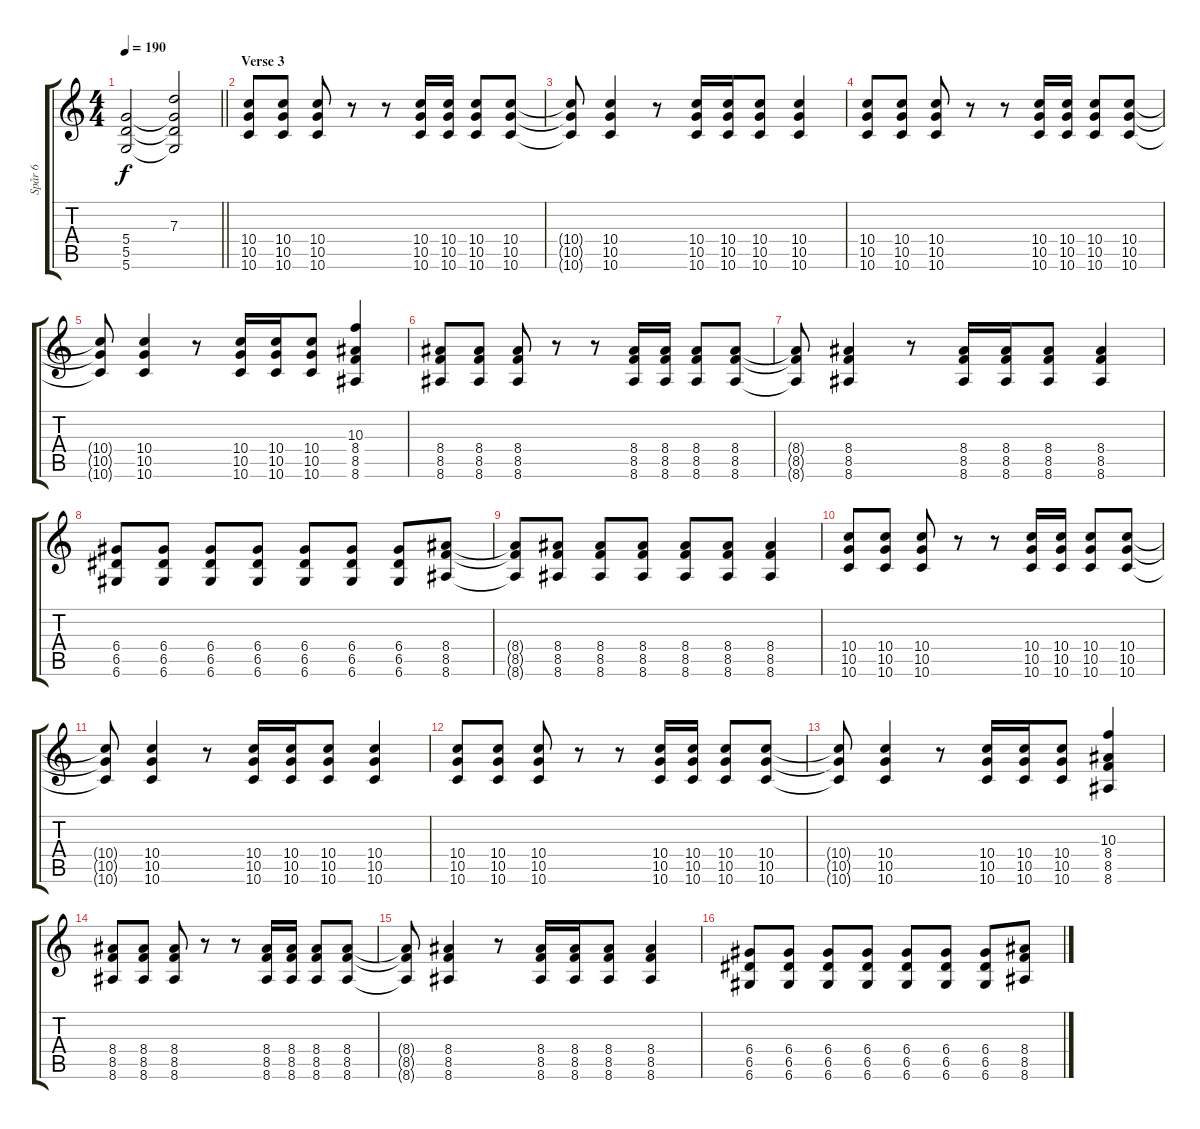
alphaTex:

\track ("Spår 6" "Spår 6") {instrument overdrivenguitar}
\staff {score tabs}
\tuning (E4 B3 G3 D3 A2 D2) {hide}
\ts (4 4)
\tempo 190
\clef g2
\barLineRight lightlight
\ks c
(5.4 5.5 5.6).2{dy f} (7.3 5.4{t} 5.5{t} 5.6{t}).2 |
\section ("" "Verse 3")
(10.4 10.5 10.6).8 (10.4 10.5 10.6).8 (10.4 10.5 10.6).8 r.8 r.8 (10.4 10.5 10.6).16 (10.4 10.5 10.6).16 (10.4 10.5 10.6).8 (10.4 10.5 10.6).8 |
(10.4{t} 10.5{t} 10.6{t}).8 (10.4 10.5 10.6).4 r.8 (10.4 10.5 10.6).16 (10.4 10.5 10.6).16 (10.4 10.5 10.6).8 (10.4 10.5 10.6).4 |
(10.4 10.5 10.6).8 (10.4 10.5 10.6).8 (10.4 10.5 10.6).8 r.8 r.8 (10.4 10.5 10.6).16 (10.4 10.5 10.6).16 (10.4 10.5 10.6).8 (10.4 10.5 10.6).8 |
(10.4{t} 10.5{t} 10.6{t}).8 (10.4 10.5 10.6).4 r.8 (10.4 10.5 10.6).16 (10.4 10.5 10.6).16 (10.4 10.5 10.6).8 (10.3 8.4 8.5 8.6).4 |
(8.4 8.5 8.6).8 (8.4 8.5 8.6).8 (8.4 8.5 8.6).8 r.8 r.8 (8.4 8.5 8.6).16 (8.4 8.5 8.6).16 (8.4 8.5 8.6).8 (8.4 8.5 8.6).8 |
(8.4{t} 8.5{t} 8.6{t}).8 (8.4 8.5 8.6).4 r.8 (8.4 8.5 8.6).16 (8.4 8.5 8.6).16 (8.4 8.5 8.6).8 (8.4 8.5 8.6).4 |
(6.4 6.5 6.6).8 (6.4 6.5 6.6).8 (6.4 6.5 6.6).8 (6.4 6.5 6.6).8 (6.4 6.5 6.6).8 (6.4 6.5 6.6).8 (6.4 6.5 6.6).8 (8.4 8.5 8.6).8 |
(8.4{t} 8.5{t} 8.6{t}).8 (8.4 8.5 8.6).8 (8.4 8.5 8.6).8 (8.4 8.5 8.6).8 (8.4 8.5 8.6).8 (8.4 8.5 8.6).8 (8.4 8.5 8.6).4 |
(10.4 10.5 10.6).8 (10.4 10.5 10.6).8 (10.4 10.5 10.6).8 r.8 r.8 (10.4 10.5 10.6).16 (10.4 10.5 10.6).16 (10.4 10.5 10.6).8 (10.4 10.5 10.6).8 |
(10.4{t} 10.5{t} 10.6{t}).8 (10.4 10.5 10.6).4 r.8 (10.4 10.5 10.6).16 (10.4 10.5 10.6).16 (10.4 10.5 10.6).8 (10.4 10.5 10.6).4 |
(10.4 10.5 10.6).8 (10.4 10.5 10.6).8 (10.4 10.5 10.6).8 r.8 r.8 (10.4 10.5 10.6).16 (10.4 10.5 10.6).16 (10.4 10.5 10.6).8 (10.4 10.5 10.6).8 |
(10.4{t} 10.5{t} 10.6{t}).8 (10.4 10.5 10.6).4 r.8 (10.4 10.5 10.6).16 (10.4 10.5 10.6).16 (10.4 10.5 10.6).8 (10.3 8.4 8.5 8.6).4 |
(8.4 8.5 8.6).8 (8.4 8.5 8.6).8 (8.4 8.5 8.6).8 r.8 r.8 (8.4 8.5 8.6).16 (8.4 8.5 8.6).16 (8.4 8.5 8.6).8 (8.4 8.5 8.6).8 |
(8.4{t} 8.5{t} 8.6{t}).8 (8.4 8.5 8.6).4 r.8 (8.4 8.5 8.6).16 (8.4 8.5 8.6).16 (8.4 8.5 8.6).8 (8.4 8.5 8.6).4 |
(6.4 6.5 6.6).8 (6.4 6.5 6.6).8 (6.4 6.5 6.6).8 (6.4 6.5 6.6).8 (6.4 6.5 6.6).8 (6.4 6.5 6.6).8 (6.4 6.5 6.6).8 (8.4 8.5 8.6).8
